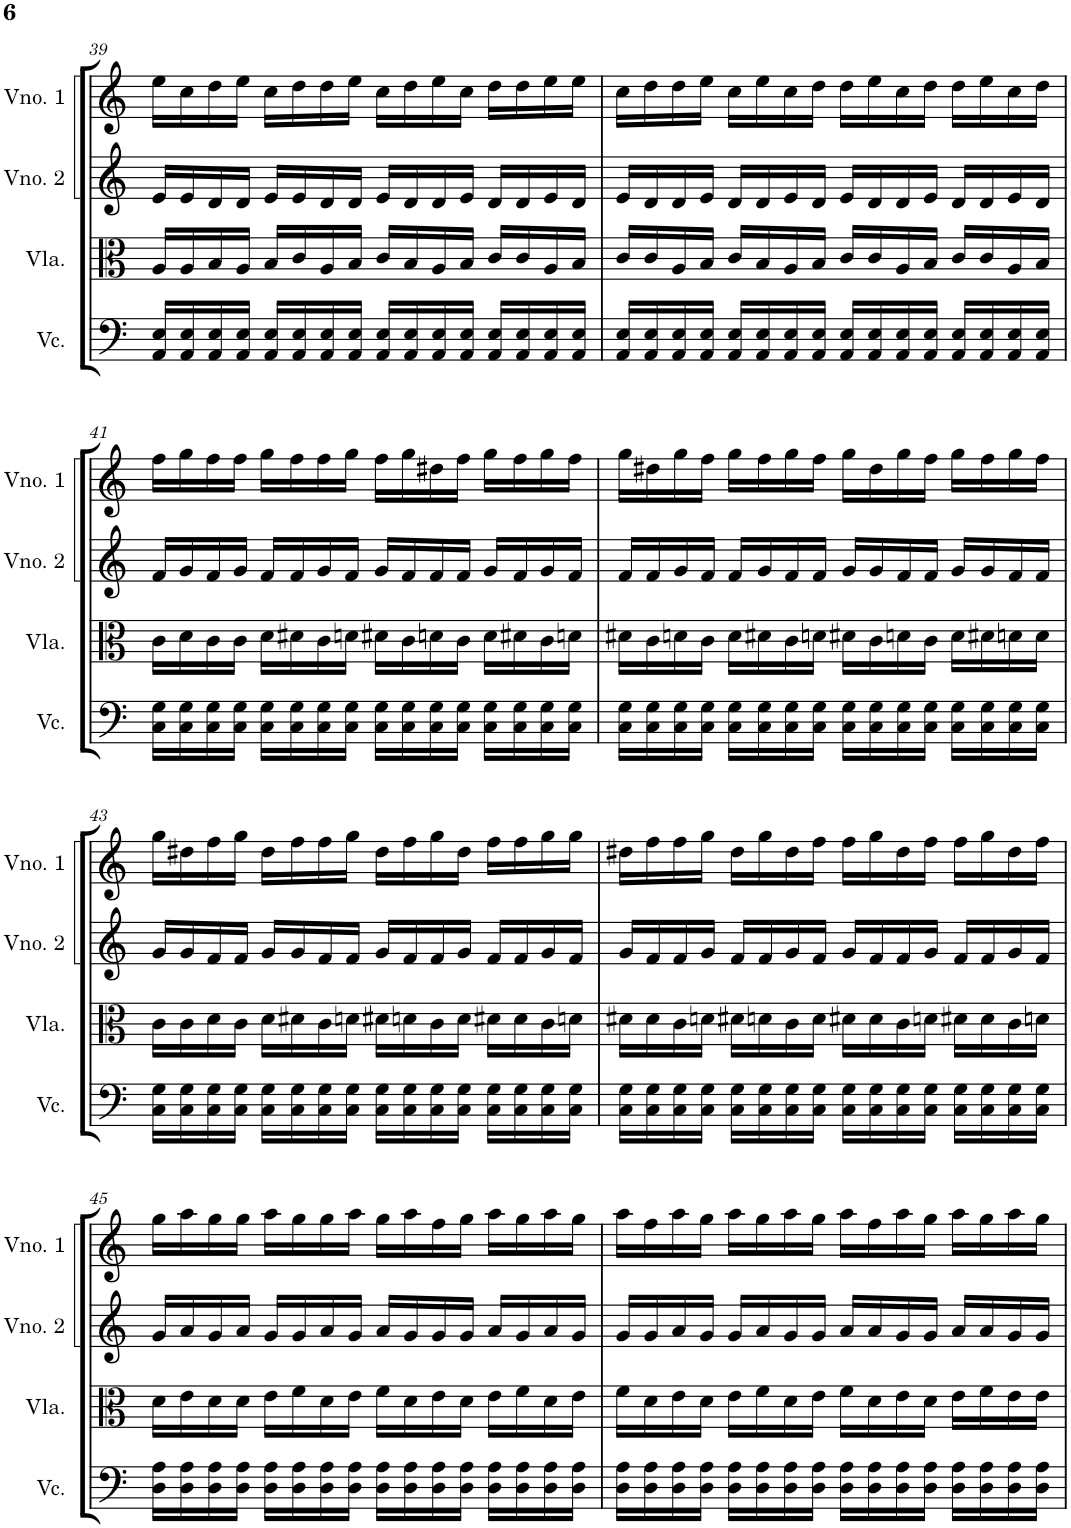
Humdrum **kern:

**kern	**kern	**kern	**kern
*part4	*part3	*part2	*part1
*staff4	*staff3	*staff2	*staff1
*I"Violoncelo	*I"Viola	*I"Violino 2	*I"Violino 1
*I'Vc.	*I'Vla.	*I'Vno. 2	*I'Vno. 1
!!LO:PB:g=z
*clefF4	*clefC3	*clefG2	*clefG2
*k[]	*k[]	*k[]	*k[]
*M4/4	*M4/4	*M4/4	*M4/4
=39	=39	=39	=39
16AA/ 16E/LL	16A/LL	16e/LL	16ee\LL
16AA/ 16E/	16A/	16e/	16cc\
16AA/ 16E/	16B/	16d/	16dd\
16AA/ 16E/JJ	16A/JJ	16d/JJ	16ee\JJ
16AA/ 16E/LL	16B/LL	16e/LL	16cc\LL
16AA/ 16E/	16c/	16e/	16dd\
16AA/ 16E/	16A/	16d/	16dd\
16AA/ 16E/JJ	16B/JJ	16d/JJ	16ee\JJ
16AA/ 16E/LL	16c/LL	16e/LL	16cc\LL
16AA/ 16E/	16B/	16d/	16dd\
16AA/ 16E/	16A/	16d/	16ee\
16AA/ 16E/JJ	16B/JJ	16e/JJ	16cc\JJ
16AA/ 16E/LL	16c/LL	16d/LL	16dd\LL
16AA/ 16E/	16c/	16d/	16dd\
16AA/ 16E/	16A/	16e/	16ee\
16AA/ 16E/JJ	16B/JJ	16d/JJ	16ee\JJ
=40	=40	=40	=40
16AA/ 16E/LL	16c/LL	16e/LL	16cc\LL
16AA/ 16E/	16c/	16d/	16dd\
16AA/ 16E/	16A/	16d/	16dd\
16AA/ 16E/JJ	16B/JJ	16e/JJ	16ee\JJ
16AA/ 16E/LL	16c/LL	16d/LL	16cc\LL
16AA/ 16E/	16B/	16d/	16ee\
16AA/ 16E/	16A/	16e/	16cc\
16AA/ 16E/JJ	16B/JJ	16d/JJ	16dd\JJ
16AA/ 16E/LL	16c/LL	16e/LL	16dd\LL
16AA/ 16E/	16c/	16d/	16ee\
16AA/ 16E/	16A/	16d/	16cc\
16AA/ 16E/JJ	16B/JJ	16e/JJ	16dd\JJ
16AA/ 16E/LL	16c/LL	16d/LL	16dd\LL
16AA/ 16E/	16c/	16d/	16ee\
16AA/ 16E/	16A/	16e/	16cc\
16AA/ 16E/JJ	16B/JJ	16d/JJ	16dd\JJ
!!LO:LB:g=z
=41	=41	=41	=41
16C\ 16G\LL	16c\LL	16f/LL	16ff\LL
16C\ 16G\	16d\	16g/	16gg\
16C\ 16G\	16c\	16f/	16ff\
16C\ 16G\JJ	16c\JJ	16g/JJ	16ff\JJ
16C\ 16G\LL	16d\LL	16f/LL	16gg\LL
16C\ 16G\	16d#X\	16f/	16ff\
16C\ 16G\	16c\	16g/	16ff\
16C\ 16G\JJ	16dn\JJ	16f/JJ	16gg\JJ
16C\ 16G\LL	16d#X\LL	16g/LL	16ff\LL
16C\ 16G\	16c\	16f/	16gg\
16C\ 16G\	16dn\	16f/	16dd#X\
16C\ 16G\JJ	16c\JJ	16f/JJ	16ff\JJ
16C\ 16G\LL	16d\LL	16g/LL	16gg\LL
16C\ 16G\	16d#X\	16f/	16ff\
16C\ 16G\	16c\	16g/	16gg\
16C\ 16G\JJ	16dn\JJ	16f/JJ	16ff\JJ
=42	=42	=42	=42
16C\ 16G\LL	16d#X\LL	16f/LL	16gg\LL
16C\ 16G\	16c\	16f/	16dd#X\
16C\ 16G\	16dn\	16g/	16gg\
16C\ 16G\JJ	16c\JJ	16f/JJ	16ff\JJ
16C\ 16G\LL	16d\LL	16f/LL	16gg\LL
16C\ 16G\	16d#X\	16g/	16ff\
16C\ 16G\	16c\	16f/	16gg\
16C\ 16G\JJ	16dn\JJ	16f/JJ	16ff\JJ
16C\ 16G\LL	16d#X\LL	16g/LL	16gg\LL
16C\ 16G\	16c\	16g/	16dd#\
16C\ 16G\	16dn\	16f/	16gg\
16C\ 16G\JJ	16c\JJ	16f/JJ	16ff\JJ
16C\ 16G\LL	16d\LL	16g/LL	16gg\LL
16C\ 16G\	16d#X\	16g/	16ff\
16C\ 16G\	16dn\	16f/	16gg\
16C\ 16G\JJ	16d\JJ	16f/JJ	16ff\JJ
!!LO:LB:g=z
=43	=43	=43	=43
16C\ 16G\LL	16c\LL	16g/LL	16gg\LL
16C\ 16G\	16c\	16g/	16dd#X\
16C\ 16G\	16d\	16f/	16ff\
16C\ 16G\JJ	16c\JJ	16f/JJ	16gg\JJ
16C\ 16G\LL	16d\LL	16g/LL	16dd#\LL
16C\ 16G\	16d#X\	16g/	16ff\
16C\ 16G\	16c\	16f/	16ff\
16C\ 16G\JJ	16dn\JJ	16f/JJ	16gg\JJ
16C\ 16G\LL	16d#X\LL	16g/LL	16dd#\LL
16C\ 16G\	16dn\	16f/	16ff\
16C\ 16G\	16c\	16f/	16gg\
16C\ 16G\JJ	16d\JJ	16g/JJ	16dd#\JJ
16C\ 16G\LL	16d#X\LL	16f/LL	16ff\LL
16C\ 16G\	16d#\	16f/	16ff\
16C\ 16G\	16c\	16g/	16gg\
16C\ 16G\JJ	16dn\JJ	16f/JJ	16gg\JJ
=44	=44	=44	=44
16C\ 16G\LL	16d#X\LL	16g/LL	16dd#X\LL
16C\ 16G\	16d#\	16f/	16ff\
16C\ 16G\	16c\	16f/	16ff\
16C\ 16G\JJ	16dn\JJ	16g/JJ	16gg\JJ
16C\ 16G\LL	16d#X\LL	16f/LL	16dd#\LL
16C\ 16G\	16dn\	16f/	16gg\
16C\ 16G\	16c\	16g/	16dd#\
16C\ 16G\JJ	16d\JJ	16f/JJ	16ff\JJ
16C\ 16G\LL	16d#X\LL	16g/LL	16ff\LL
16C\ 16G\	16d#\	16f/	16gg\
16C\ 16G\	16c\	16f/	16dd#\
16C\ 16G\JJ	16dn\JJ	16g/JJ	16ff\JJ
16C\ 16G\LL	16d#X\LL	16f/LL	16ff\LL
16C\ 16G\	16d#\	16f/	16gg\
16C\ 16G\	16c\	16g/	16dd#\
16C\ 16G\JJ	16dn\JJ	16f/JJ	16ff\JJ
!!LO:LB:g=z
=45	=45	=45	=45
16D\ 16A\LL	16d\LL	16g/LL	16gg\LL
16D\ 16A\	16e\	16a/	16aa\
16D\ 16A\	16d\	16g/	16gg\
16D\ 16A\JJ	16d\JJ	16a/JJ	16gg\JJ
16D\ 16A\LL	16e\LL	16g/LL	16aa\LL
16D\ 16A\	16f\	16g/	16gg\
16D\ 16A\	16d\	16a/	16gg\
16D\ 16A\JJ	16e\JJ	16g/JJ	16aa\JJ
16D\ 16A\LL	16f\LL	16a/LL	16gg\LL
16D\ 16A\	16d\	16g/	16aa\
16D\ 16A\	16e\	16g/	16ff\
16D\ 16A\JJ	16d\JJ	16g/JJ	16gg\JJ
16D\ 16A\LL	16e\LL	16a/LL	16aa\LL
16D\ 16A\	16f\	16g/	16gg\
16D\ 16A\	16d\	16a/	16aa\
16D\ 16A\JJ	16e\JJ	16g/JJ	16gg\JJ
=46	=46	=46	=46
16D\ 16A\LL	16f\LL	16g/LL	16aa\LL
16D\ 16A\	16d\	16g/	16ff\
16D\ 16A\	16e\	16a/	16aa\
16D\ 16A\JJ	16d\JJ	16g/JJ	16gg\JJ
16D\ 16A\LL	16e\LL	16g/LL	16aa\LL
16D\ 16A\	16f\	16a/	16gg\
16D\ 16A\	16d\	16g/	16aa\
16D\ 16A\JJ	16e\JJ	16g/JJ	16gg\JJ
16D\ 16A\LL	16f\LL	16a/LL	16aa\LL
16D\ 16A\	16d\	16a/	16ff\
16D\ 16A\	16e\	16g/	16aa\
16D\ 16A\JJ	16d\JJ	16g/JJ	16gg\JJ
16D\ 16A\LL	16e\LL	16a/LL	16aa\LL
16D\ 16A\	16f\	16a/	16gg\
16D\ 16A\	16e\	16g/	16aa\
16D\ 16A\JJ	16e\JJ	16g/JJ	16gg\JJ
=	=	=	=
*-	*-	*-	*-
